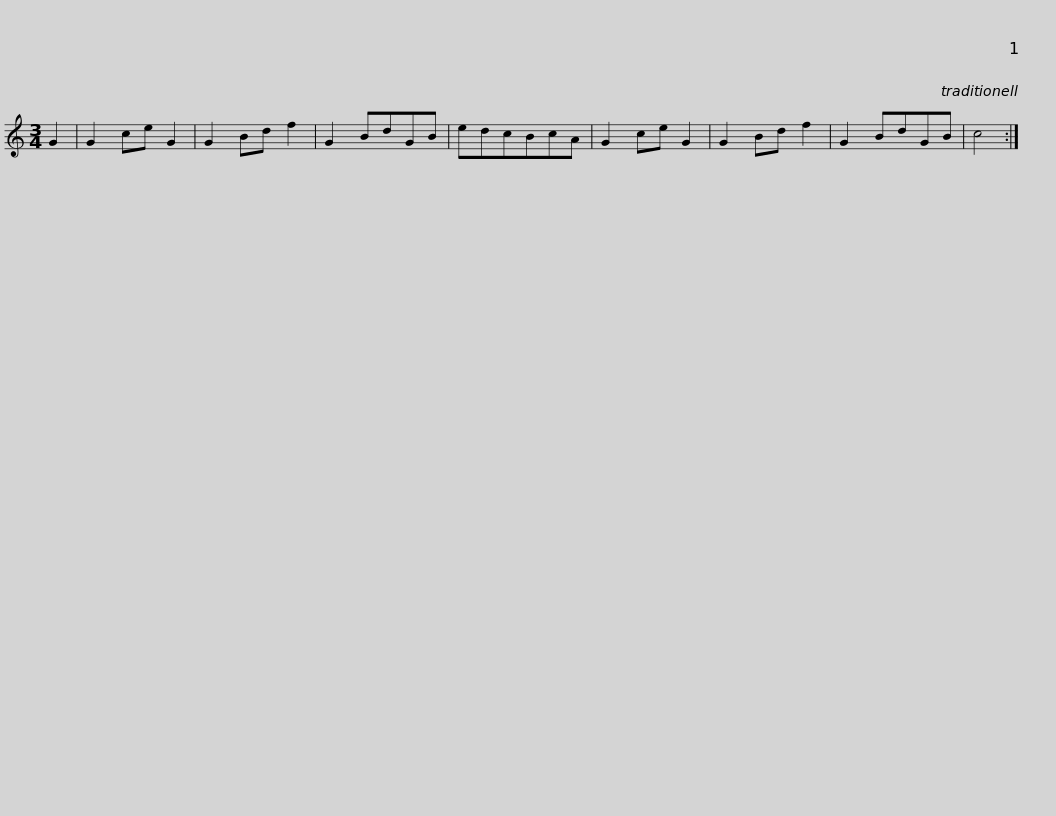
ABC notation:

X:1
L:1/8
M:3/4
I:linebreak $
K:C
V:1 treble
V:1
 G2 | G2 ce G2 | G2 Bd f2 | G2 BdGB | edcBcA | %5
 G2 ce G2 | G2 Bd f2 | G2 BdGB | c4 :| %9
